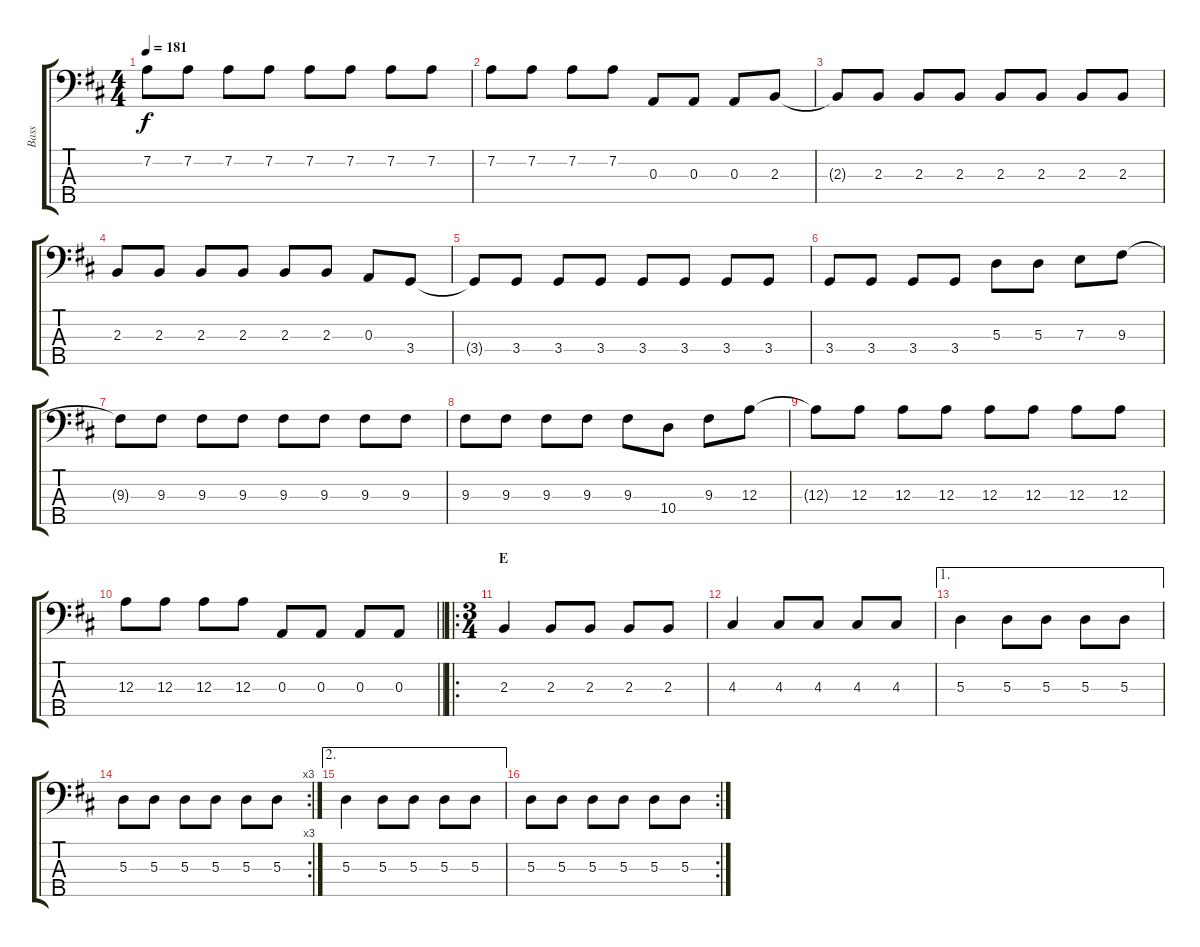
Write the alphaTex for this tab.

\track ("Bass" "Bass") {instrument electricbassfinger}
\staff {score tabs}
\tuning (G2 D2 A1 E1 B0) {hide}
\ts (4 4)
\tempo 181
\clef f4
\ks d
7.2{t}.8{dy f} 7.2.8 7.2.8 7.2.8 7.2.8 7.2.8 7.2.8 7.2.8 |
7.2.8 7.2.8 7.2.8 7.2.8 0.3.8 0.3.8 0.3.8 2.3.8 |
2.3{t}.8 2.3.8 2.3.8 2.3.8 2.3.8 2.3.8 2.3.8 2.3.8 |
2.3.8 2.3.8 2.3.8 2.3.8 2.3.8 2.3.8 0.3.8 3.4.8 |
3.4{t}.8 3.4.8 3.4.8 3.4.8 3.4.8 3.4.8 3.4.8 3.4.8 |
3.4.8 3.4.8 3.4.8 3.4.8 5.3.8 5.3.8 7.3.8 9.3.8 |
9.3{t}.8 9.3.8 9.3.8 9.3.8 9.3.8 9.3.8 9.3.8 9.3.8 |
9.3.8 9.3.8 9.3.8 9.3.8 9.3.8 10.4.8 9.3.8 12.3.8 |
12.3{t}.8 12.3.8 12.3.8 12.3.8 12.3.8 12.3.8 12.3.8 12.3.8 |
\barLineRight lightlight
12.3.8 12.3.8 12.3.8 12.3.8 0.3.8 0.3.8 0.3.8 0.3.8 |
\ro
\ts (3 4)
\section ("" "E")
2.3.4 2.3.8 2.3.8 2.3.8 2.3.8 |
4.3.4 4.3.8 4.3.8 4.3.8 4.3.8 |
\ae 1
5.3.4 5.3.8 5.3.8 5.3.8 5.3.8 |
\rc 3
5.3.8 5.3.8 5.3.8 5.3.8 5.3.8 5.3.8 |
\ae 2
5.3.4 5.3.8 5.3.8 5.3.8 5.3.8 |
\rc 2
5.3.8 5.3.8 5.3.8 5.3.8 5.3.8 5.3.8
